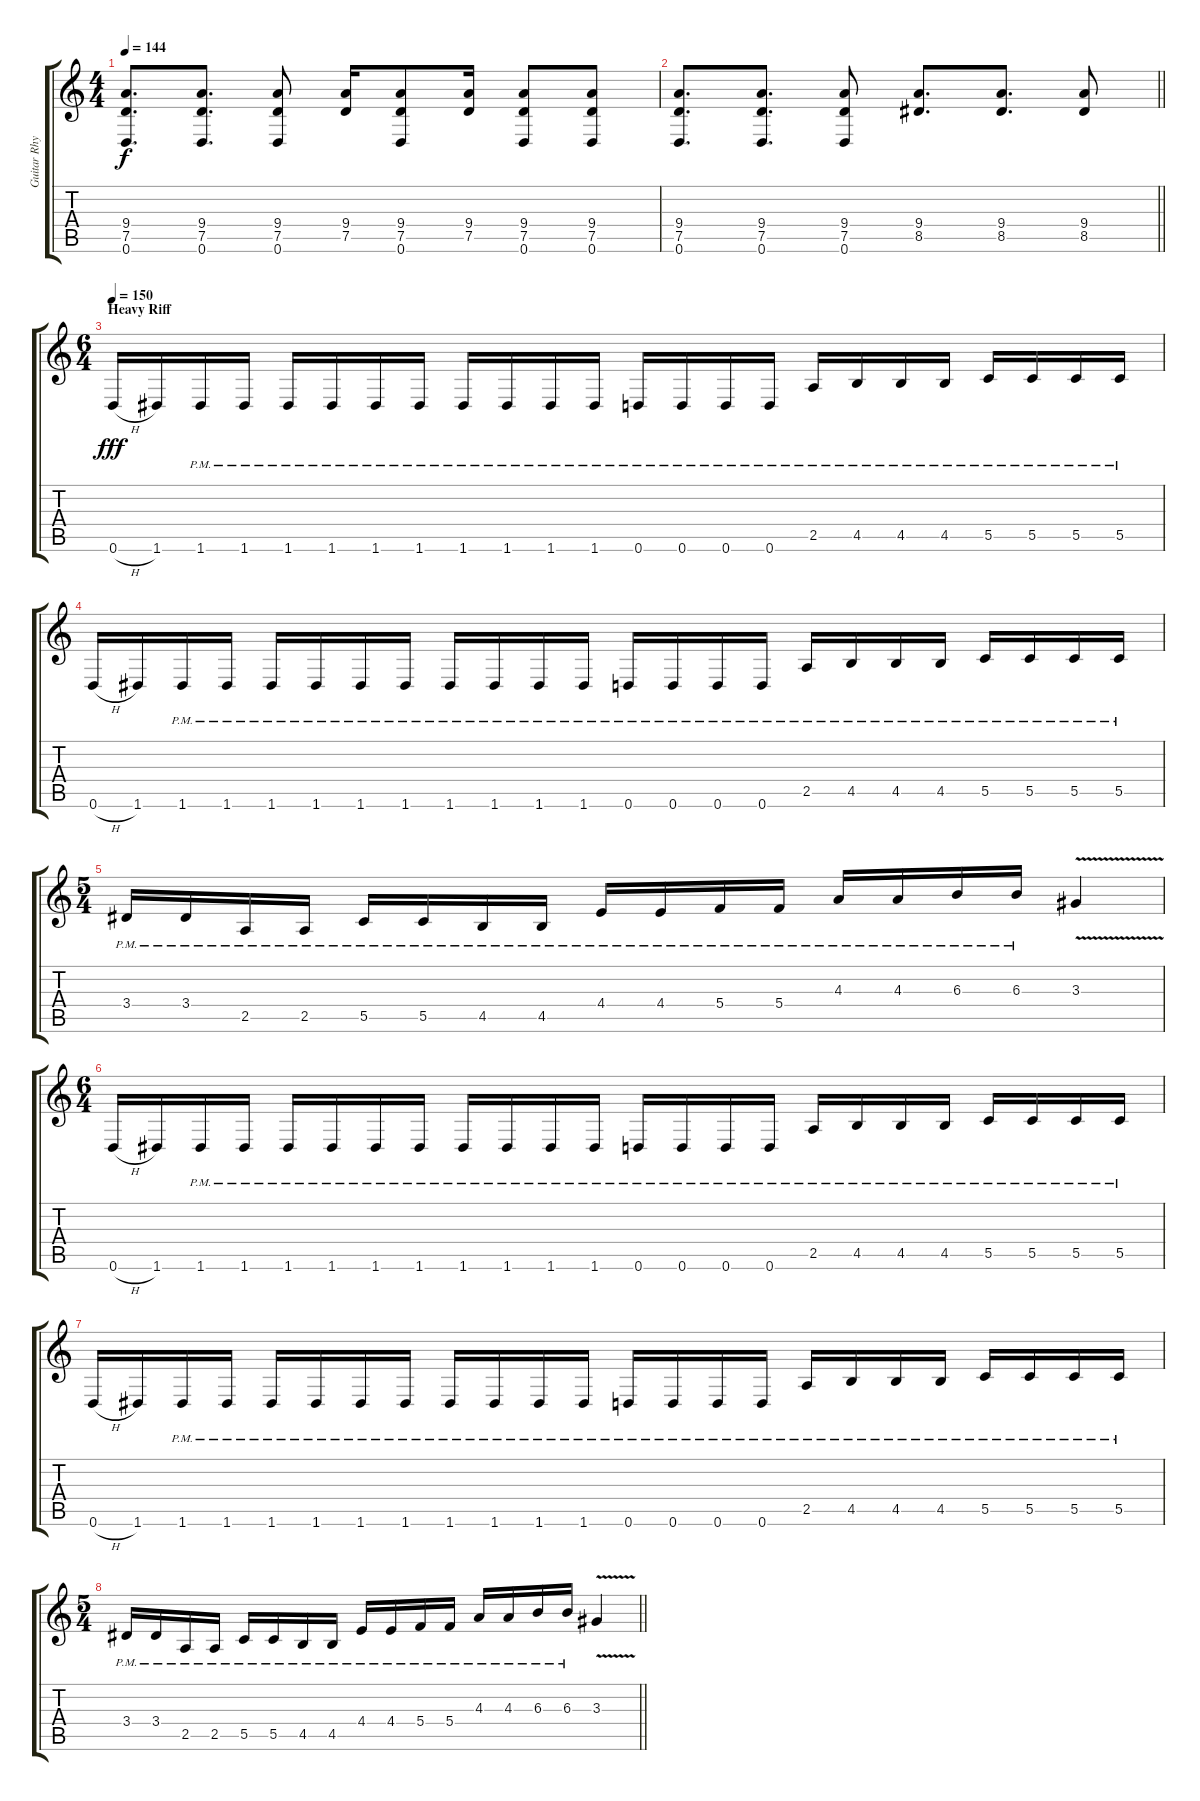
\track ("Guitar Rhythm (Bill Kelliher)" "Guitar Rhy") {instrument distortionguitar}
\staff {score tabs}
\tuning (D4 A3 F3 C3 G2 D2) {hide}
\ts (4 4)
\tempo 144
\clef g2
\ks c
(9.4 7.5 0.6).8{d dy f} (9.4 7.5 0.6).8{d} (9.4 7.5 0.6).8 (9.4 7.5).16 (9.4 7.5 0.6).8 (9.4 7.5).16 (9.4 7.5 0.6).8 (9.4 7.5 0.6).8 |
\barLineRight lightlight
(9.4 7.5 0.6).8{d} (9.4 7.5 0.6).8{d} (9.4 7.5 0.6).8 (9.4 8.5).8{d} (9.4 8.5).8{d} (9.4 8.5).8 |
\ts (6 4)
\section ("" "Heavy Riff")
\tempo 150
0.6{h}.16{dy fff} 1.6.16 1.6{pm}.16 1.6{pm}.16 1.6{pm}.16 1.6{pm}.16 1.6{pm}.16 1.6{pm}.16 1.6{pm}.16 1.6{pm}.16 1.6{pm}.16 1.6{pm}.16 0.6{pm}.16 0.6{pm}.16 0.6{pm}.16 0.6{pm}.16 2.5{pm}.16 4.5{pm}.16 4.5{pm}.16 4.5{pm}.16 5.5{pm}.16 5.5{pm}.16 5.5{pm}.16 5.5{pm}.16 |
0.6{h}.16 1.6.16 1.6{pm}.16 1.6{pm}.16 1.6{pm}.16 1.6{pm}.16 1.6{pm}.16 1.6{pm}.16 1.6{pm}.16 1.6{pm}.16 1.6{pm}.16 1.6{pm}.16 0.6{pm}.16 0.6{pm}.16 0.6{pm}.16 0.6{pm}.16 2.5{pm}.16 4.5{pm}.16 4.5{pm}.16 4.5{pm}.16 5.5{pm}.16 5.5{pm}.16 5.5{pm}.16 5.5{pm}.16 |
\ts (5 4)
3.4{pm}.16 3.4{pm}.16 2.5{pm}.16 2.5{pm}.16 5.5{pm}.16 5.5{pm}.16 4.5{pm}.16 4.5{pm}.16 4.4{pm}.16 4.4{pm}.16 5.4{pm}.16 5.4{pm}.16 4.3{pm}.16 4.3{pm}.16 6.3{pm}.16 6.3{pm}.16 3.3{v}.4 |
\ts (6 4)
0.6{h}.16 1.6.16 1.6{pm}.16 1.6{pm}.16 1.6{pm}.16 1.6{pm}.16 1.6{pm}.16 1.6{pm}.16 1.6{pm}.16 1.6{pm}.16 1.6{pm}.16 1.6{pm}.16 0.6{pm}.16 0.6{pm}.16 0.6{pm}.16 0.6{pm}.16 2.5{pm}.16 4.5{pm}.16 4.5{pm}.16 4.5{pm}.16 5.5{pm}.16 5.5{pm}.16 5.5{pm}.16 5.5{pm}.16 |
0.6{h}.16 1.6.16 1.6{pm}.16 1.6{pm}.16 1.6{pm}.16 1.6{pm}.16 1.6{pm}.16 1.6{pm}.16 1.6{pm}.16 1.6{pm}.16 1.6{pm}.16 1.6{pm}.16 0.6{pm}.16 0.6{pm}.16 0.6{pm}.16 0.6{pm}.16 2.5{pm}.16 4.5{pm}.16 4.5{pm}.16 4.5{pm}.16 5.5{pm}.16 5.5{pm}.16 5.5{pm}.16 5.5{pm}.16 |
\ts (5 4)
\barLineRight lightlight
3.4{pm}.16 3.4{pm}.16 2.5{pm}.16 2.5{pm}.16 5.5{pm}.16 5.5{pm}.16 4.5{pm}.16 4.5{pm}.16 4.4{pm}.16 4.4{pm}.16 5.4{pm}.16 5.4{pm}.16 4.3{pm}.16 4.3{pm}.16 6.3{pm}.16 6.3{pm}.16 3.3{v}.4
